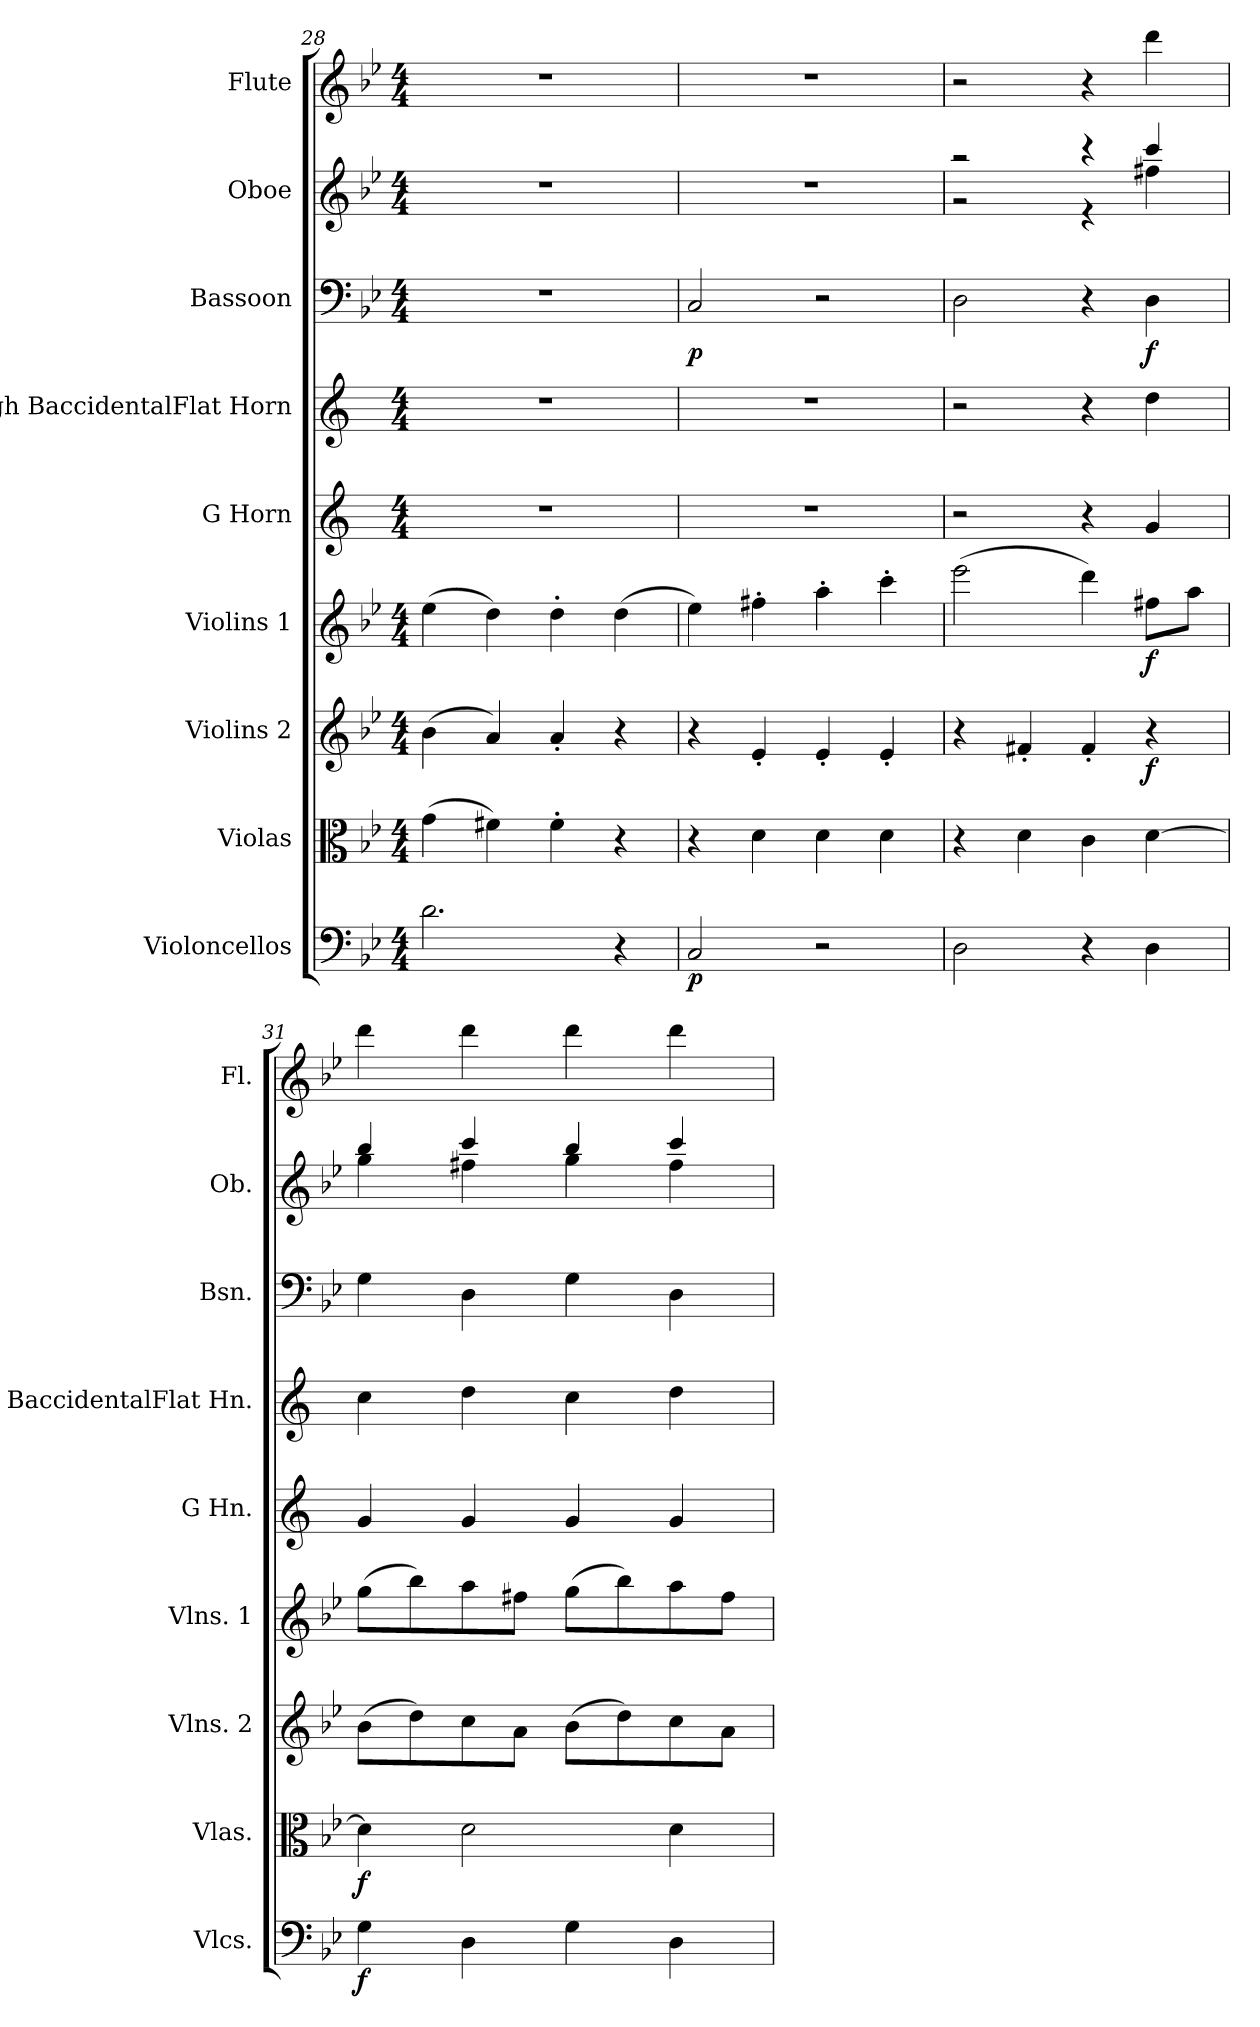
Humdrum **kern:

**kern	**dynam	**kern	**dynam	**kern	**dynam	**kern	**dynam	**kern	**kern	**kern	**dynam	**kern	**kern
*part9	*part9	*part8	*part8	*part7	*part7	*part6	*part6	*part5	*part4	*part3	*part3	*part2	*part1
*staff9	*staff9	*staff8	*staff8	*staff7	*staff7	*staff6	*staff6	*staff5	*staff4	*staff3	*staff3	*staff2	*staff1
*I"Violoncellos	*	*I"Violas	*	*I"Violins 2	*	*I"Violins 1	*	*I"G Horn	*I"High BaccidentalFlat Horn	*I"Bassoon	*	*I"Oboe	*I"Flute
*I'Vlcs.	*	*I'Vlas.	*	*I'Vlns. 2	*	*I'Vlns. 1	*	*I'G Hn.	*I'H. BaccidentalFlat Hn.	*I'Bsn.	*	*I'Ob.	*I'Fl.
!!LO:PB:g=z
*clefF4	*	*clefC3	*	*clefG2	*	*clefG2	*	*clefG2	*clefG2	*clefF4	*	*clefG2	*clefG2
*	*	*	*	*	*	*	*	*ITrd3c5	*ITrd1c2	*	*	*	*
*k[b-e-]	*	*k[b-e-]	*	*k[b-e-]	*	*k[b-e-]	*	*k[f#]	*k[b-e-]	*k[b-e-]	*	*k[b-e-]	*k[b-e-]
*M4/4	*	*M4/4	*	*M4/4	*	*M4/4	*	*M4/4	*M4/4	*M4/4	*	*M4/4	*M4/4
=28	=28	=28	=28	=28	=28	=28	=28	=28	=28	=28	=28	=28	=28
2.d\	.	(4g\	.	(4b-\	.	(4ee-\	.	1r	1r	1r	.	1r	1r
.	.	4f#X\)	.	4a/)	.	4dd\)	.	.	.	.	.	.	.
.	.	4f#'\	.	4a'/	.	4dd'\	.	.	.	.	.	.	.
4r	.	4r	.	4r	.	(4dd\	.	.	.	.	.	.	.
=29	=29	=29	=29	=29	=29	=29	=29	=29	=29	=29	=29	=29	=29
!	!LO:DY:b	!	!	!	!	!	!	!	!	!	!LO:DY:b	!	!
2C/	p	4r	.	4r	.	4ee-\)	.	1r	1r	2C/	p	1r	1r
.	.	4d\	.	4e-'/	.	4ff#X'\	.	.	.	.	.	.	.
2r	.	4d\	.	4e-'/	.	4aa'\	.	.	.	2r	.	.	.
.	.	4d\	.	4e-'/	.	4ccc'\	.	.	.	.	.	.	.
=30	=30	=30	=30	=30	=30	=30	=30	=30	=30	=30	=30	=30	=30
*	*	*	*	*	*	*	*	*	*	*	*	*^	*
2D\	.	4r	.	4r	.	(2eee-\	.	2r	2r	2D\	.	2r	2r	2r
.	.	4d\	.	4f#X'/	.	.	.	.	.	.	.	.	.	.
4r	.	4c\	.	4f#'/	.	4ddd\)	.	4r	4r	4r	.	4r	4r	4r
!	!	!	!	!	!LO:DY:b	!	!LO:DY:b	!	!	!	!LO:DY:b	!	!	!
4D\	.	[4d\	.	4r	f	8ff#X\L	f	4d/	4cc\	4D\	f	4ccc/	4ff#X\	4ddd\
.	.	.	.	.	.	8aa\J	.	.	.	.	.	.	.	.
=31	=31	=31	=31	=31	=31	=31	=31	=31	=31	=31	=31	=31	=31	=31
!	!LO:DY:b	!	!LO:DY:b	!	!	!	!	!	!	!	!	!	!	!
4G\	f	4d\]	f	(8b-\L	.	(8gg\L	.	4d/	4b-\	4G\	.	4bb-/	4gg\	4ddd\
.	.	.	.	8dd\)	.	8bb-\)	.	.	.	.	.	.	.	.
4D\	.	2d\	.	8cc\	.	8aa\	.	4d/	4cc\	4D\	.	4ccc/	4ff#X\	4ddd\
.	.	.	.	8a\J	.	8ff#X\J	.	.	.	.	.	.	.	.
4G\	.	.	.	(8b-\L	.	(8gg\L	.	4d/	4b-\	4G\	.	4bb-/	4gg\	4ddd\
.	.	.	.	8dd\)	.	8bb-\)	.	.	.	.	.	.	.	.
4D\	.	4d\	.	8cc\	.	8aa\	.	4d/	4cc\	4D\	.	4ccc/	4ff#\	4ddd\
.	.	.	.	8a\J	.	8ff#\J	.	.	.	.	.	.	.	.
*	*	*	*	*	*	*	*	*	*	*	*	*v	*v	*
=	=	=	=	=	=	=	=	=	=	=	=	=	=
*-	*-	*-	*-	*-	*-	*-	*-	*-	*-	*-	*-	*-	*-
